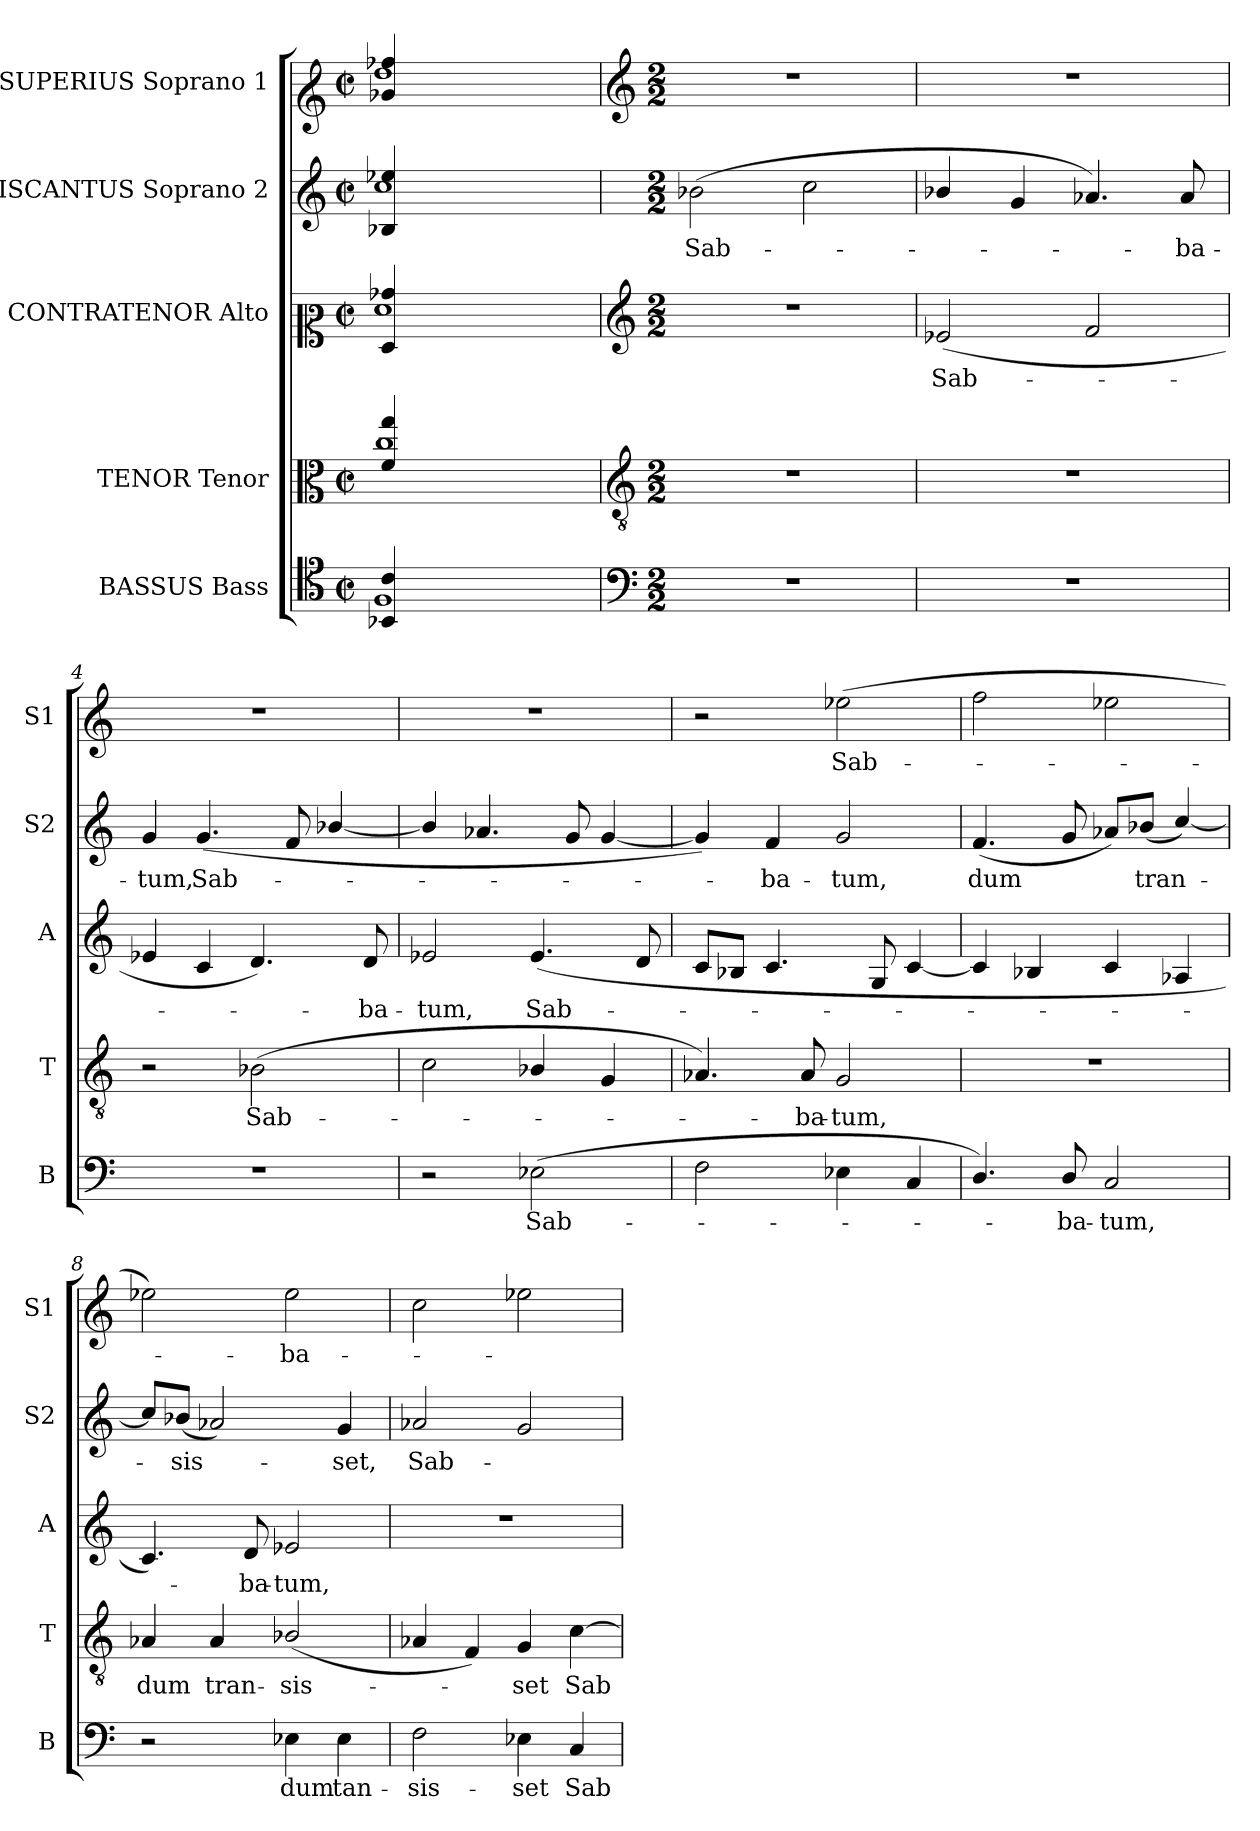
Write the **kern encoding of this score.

**kern	**text	**kern	**text	**kern	**text	**kern	**text	**kern	**text
*part5	*part5	*part4	*part4	*part3	*part3	*part2	*part2	*part1	*part1
*staff5	*staff5	*staff4	*staff4	*staff3	*staff3	*staff2	*staff2	*staff1	*staff1
*I"BASSUS Bass	*	*I"TENOR Tenor	*	*I"CONTRATENOR Alto	*	*I"DISCANTUS Soprano 2	*	*I"SUPERIUS Soprano 1	*
*I'B	*	*I'T	*	*I'A	*	*I'S2	*	*I'S1	*
*clefC4	*	*clefC3	*	*clefC2	*	*clefG2	*	*clefG1	*
*	*	*ITrd7c12	*	*	*	*	*	*	*
*k[]	*	*k[]	*	*k[]	*	*k[]	*	*k[]	*
*M2/2	*	*M2/2	*	*M2/2	*	*M2/2	*	*M2/2	*
*met(c|)	*	*met(c|)	*	*met(c|)	*	*met(c|)	*	*met(c|)	*
=1	=1	=1	=1	=1	=1	=1	=1	=1	=1
*^	*	*^	*	*^	*	*^	*	*^	*
4BB-X/ 4c/	1F	.	4F/ 4g/	1c	.	4F/ 4b-X/	1f	.	4B-X/ 4ee-X/	1cc	.	4b-X/ 4aa-X/	1ff	.
2.ryy	.	.	2.ryy	.	.	2.ryy	.	.	2.ryy	.	.	2.ryy	.	.
*v	*v	*	*	*	*	*v	*v	*	*v	*v	*	*v	*v	*
*	*	*v	*v	*	*	*	*	*	*	*
=2	=2	=2	=2	=2	=2	=2	=2	=2	=2
*clefF4	*	*clefGv2	*	*clefG2	*	*	*	*clefG2	*
*M2/2	*	*M2/2	*	*M2/2	*	*M2/2	*	*M2/2	*
!	!	!	!	!	!	!	!LO:LY:b	!	!
1r	.	1r	.	1r	.	(>2b-\	Sab-	1r	.
.	.	.	.	.	.	2cc\	.	.	.
=3	=3	=3	=3	=3	=3	=3	=3	=3	=3
!	!	!	!	!	!LO:LY:b	!	!	!	!
1r	.	1r	.	(>2e-/	Sab-	4b-/	.	1r	.
.	.	.	.	.	.	4g/	.	.	.
.	.	.	.	2f/	.	4.a-/)	.	.	.
!	!	!	!	!	!	!	!LO:LY:b	!	!
.	.	.	.	.	.	8a-/	-ba-	.	.
=4	=4	=4	=4	=4	=4	=4	=4	=4	=4
!	!	!	!	!	!	!	!LO:LY:b	!	!
1r	.	2r	.	4e-/	.	4g/	-tum,	1r	.
!	!	!	!	!	!	!	!LO:LY:b	!	!
.	.	.	.	4c/	.	(>4.g/	Sab-	.	.
!	!	!	!LO:LY:b	!	!	!	!	!	!
.	.	(>2BB-\	Sab-	4.d/)	.	.	.	.	.
.	.	.	.	.	.	8f/	.	.	.
.	.	.	.	.	.	[4b-/	.	.	.
!	!	!	!	!	!LO:LY:b	!	!	!	!
.	.	.	.	8d/	-ba-	.	.	.	.
!!LO:LB:g=z
=5	=5	=5	=5	=5	=5	=5	=5	=5	=5
!	!	!	!	!	!LO:LY:b	!	!	!	!
2r	.	2C\	.	2e-/	-tum,	4b-/]	.	1r	.
.	.	.	.	.	.	4.a-/	.	.	.
!	!LO:LY:b	!	!	!	!LO:LY:b	!	!	!	!
(>2E-\	Sab-	4BB-/	.	(>4.e-/	Sab-	.	.	.	.
.	.	.	.	.	.	8g/	.	.	.
.	.	4GG/	.	.	.	[4g/	.	.	.
.	.	.	.	8d/	.	.	.	.	.
=6	=6	=6	=6	=6	=6	=6	=6	=6	=6
2F\	.	4.AA-/)	.	8c/L	.	4g/])	.	2r	.
.	.	.	.	8B-/J	.	.	.	.	.
!	!	!	!	!	!	!	!LO:LY:b	!	!
.	.	.	.	4.c/	.	4f/	-ba-	.	.
!	!	!	!LO:LY:b	!	!	!	!	!	!
.	.	8AA-/	-ba-	.	.	.	.	.	.
!	!	!	!LO:LY:b	!	!	!	!LO:LY:b	!	!LO:LY:b
4E-\	.	2GG/	-tum,	.	.	2g/	-tum,	(>2ee-\	Sab-
.	.	.	.	8G/	.	.	.	.	.
4C/	.	.	.	[4c/	.	.	.	.	.
=7	=7	=7	=7	=7	=7	=7	=7	=7	=7
!	!	!	!	!	!	!	!LO:LY:b	!	!
4.D/)	.	1r	.	4c/]	.	(<4.f/	dum	2ff\	.
.	.	.	.	4B-/	.	.	.	.	.
!	!LO:LY:b	!	!	!	!	!	!	!	!
8D/	-ba-	.	.	.	.	8g/	.	.	.
!	!LO:LY:b	!	!	!	!	!	!	!	!
2C/	-tum,	.	.	4c/	.	8a-/L)	.	2ee-\	.
!	!	!	!	!	!	!	!LO:LY:b	!	!
.	.	.	.	.	.	(<8b-/J	tran-	.	.
.	.	.	.	4A-/	.	[4cc/)	.	.	.
=8	=8	=8	=8	=8	=8	=8	=8	=8	=8
!	!	!	!LO:LY:b	!	!	!	!	!	!
2r	.	4AA-/	dum	4.c/)	.	8cc/L]	.	2ee-\)	.
!	!	!	!	!	!	!	!LO:LY:b	!	!
.	.	.	.	.	.	(<8b-/J	-sis-	.	.
!	!	!	!LO:LY:b	!	!	!	!	!	!
.	.	4AA-/	tran-	.	.	2a-/)	.	.	.
!	!	!	!	!	!LO:LY:b	!	!	!	!
.	.	.	.	8d/	-ba-	.	.	.	.
!	!LO:LY:b	!	!LO:LY:b	!	!LO:LY:b	!	!	!	!LO:LY:b
4E-\	dum	(<2BB-/	-sis-	2e-/	-tum,	.	.	2ee-\	-ba-
!	!LO:LY:b	!	!	!	!	!	!LO:LY:b	!	!
4E-\	tan-	.	.	.	.	4g/	-set,	.	.
=9	=9	=9	=9	=9	=9	=9	=9	=9	=9
!	!LO:LY:b	!	!	!	!	!	!LO:LY:b	!	!
2F\	-sis-	4AA-/	.	1r	.	2a-/	Sab-	2cc\	.
.	.	4FF/)	.	.	.	.	.	.	.
!	!LO:LY:b	!	!LO:LY:b	!	!	!	!	!	!
4E-\	-set	4GG/	-set	.	.	2g/	.	2ee-\	.
!	!LO:LY:b	!	!LO:LY:b	!	!	!	!	!	!
4C/	Sab-	[4C\	Sab-	.	.	.	.	.	.
=	=	=	=	=	=	=	=	=	=
*-	*-	*-	*-	*-	*-	*-	*-	*-	*-
